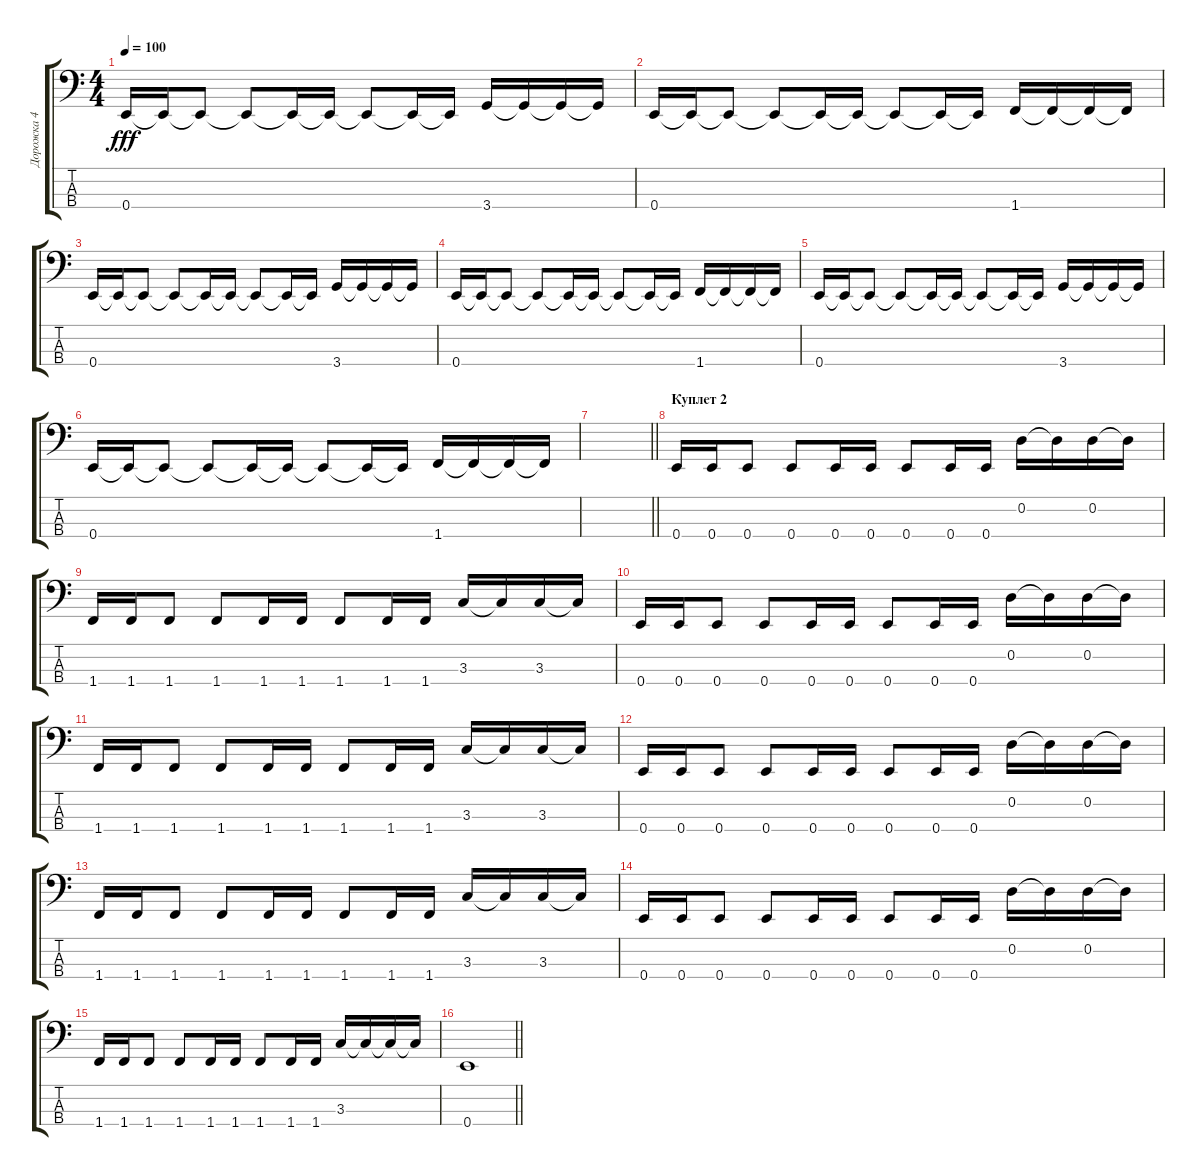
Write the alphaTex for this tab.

\track ("Дорожка 4" "Дорожка 4") {instrument electricbasspick}
\staff {score tabs}
\tuning (G2 D2 A1 E1) {hide}
\ts (4 4)
\tempo 100
\clef f4
\ks c
0.4.16{dy fff} 0.4{t}.16 0.4{t}.8 0.4{t}.8 0.4{t}.16 0.4{t}.16 0.4{t}.8 0.4{t}.16 0.4{t}.16 3.4.16 3.4{t}.16 3.4{t}.16 3.4{t}.16 |
0.4.16 0.4{t}.16 0.4{t}.8 0.4{t}.8 0.4{t}.16 0.4{t}.16 0.4{t}.8 0.4{t}.16 0.4{t}.16 1.4.16 1.4{t}.16 1.4{t}.16 1.4{t}.16 |
0.4.16 0.4{t}.16 0.4{t}.8 0.4{t}.8 0.4{t}.16 0.4{t}.16 0.4{t}.8 0.4{t}.16 0.4{t}.16 3.4.16 3.4{t}.16 3.4{t}.16 3.4{t}.16 |
0.4.16 0.4{t}.16 0.4{t}.8 0.4{t}.8 0.4{t}.16 0.4{t}.16 0.4{t}.8 0.4{t}.16 0.4{t}.16 1.4.16 1.4{t}.16 1.4{t}.16 1.4{t}.16 |
0.4.16 0.4{t}.16 0.4{t}.8 0.4{t}.8 0.4{t}.16 0.4{t}.16 0.4{t}.8 0.4{t}.16 0.4{t}.16 3.4.16 3.4{t}.16 3.4{t}.16 3.4{t}.16 |
0.4.16 0.4{t}.16 0.4{t}.8 0.4{t}.8 0.4{t}.16 0.4{t}.16 0.4{t}.8 0.4{t}.16 0.4{t}.16 1.4.16 1.4{t}.16 1.4{t}.16 1.4{t}.16 |
\barLineRight lightlight
|
\section ("" "Куплет 2")
0.4.16 0.4.16 0.4.8 0.4.8 0.4.16 0.4.16 0.4.8 0.4.16 0.4.16 0.2.16 0.2{t}.16 0.2.16 0.2{t}.16 |
1.4.16 1.4.16 1.4.8 1.4.8 1.4.16 1.4.16 1.4.8 1.4.16 1.4.16 3.3.16 3.3{t}.16 3.3.16 3.3{t}.16 |
0.4.16 0.4.16 0.4.8 0.4.8 0.4.16 0.4.16 0.4.8 0.4.16 0.4.16 0.2.16 0.2{t}.16 0.2.16 0.2{t}.16 |
1.4.16 1.4.16 1.4.8 1.4.8 1.4.16 1.4.16 1.4.8 1.4.16 1.4.16 3.3.16 3.3{t}.16 3.3.16 3.3{t}.16 |
0.4.16 0.4.16 0.4.8 0.4.8 0.4.16 0.4.16 0.4.8 0.4.16 0.4.16 0.2.16 0.2{t}.16 0.2.16 0.2{t}.16 |
1.4.16 1.4.16 1.4.8 1.4.8 1.4.16 1.4.16 1.4.8 1.4.16 1.4.16 3.3.16 3.3{t}.16 3.3.16 3.3{t}.16 |
0.4.16 0.4.16 0.4.8 0.4.8 0.4.16 0.4.16 0.4.8 0.4.16 0.4.16 0.2.16 0.2{t}.16 0.2.16 0.2{t}.16 |
1.4.16 1.4.16 1.4.8 1.4.8 1.4.16 1.4.16 1.4.8 1.4.16 1.4.16 3.3.16 3.3{t}.16 3.3{t}.16 3.3{t}.16 |
\barLineRight lightlight
0.4.1
